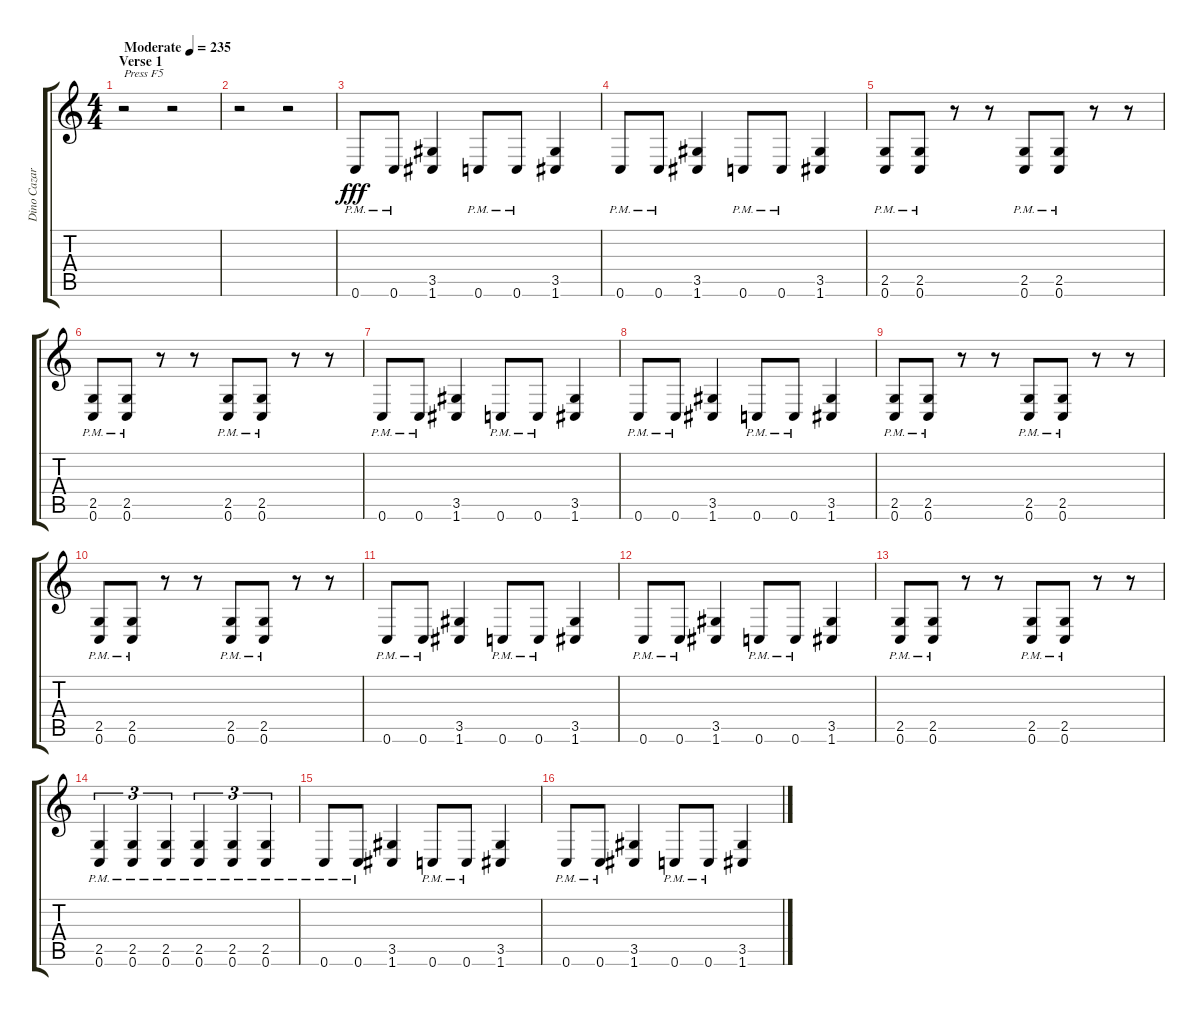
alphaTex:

\track ("Dino Cazares (Right)" "Dino Cazar") {instrument overdrivenguitar}
\staff {score tabs}
\tuning (C4 G3 Eb3 Bb2 F2 C2) {hide}
\ts (4 4)
\section ("" "Verse 1")
\tempo (235 "Moderate")
\clef g2
\ks c
r.2{txt "Press F5" dy fff instrument overdrivenguitar} r.2 |
r.2 r.2 |
0.6{pm}.8 0.6{pm}.8 (3.5 1.6).4 0.6{pm}.8 0.6{pm}.8 (3.5 1.6).4 |
0.6{pm}.8 0.6{pm}.8 (3.5 1.6).4 0.6{pm}.8 0.6{pm}.8 (3.5 1.6).4 |
(2.5{pm} 0.6{pm}).8 (2.5{pm} 0.6{pm}).8 r.8 r.8 (2.5{pm} 0.6{pm}).8 (2.5{pm} 0.6{pm}).8 r.8 r.8 |
(2.5{pm} 0.6{pm}).8 (2.5{pm} 0.6{pm}).8 r.8 r.8 (2.5{pm} 0.6{pm}).8 (2.5{pm} 0.6{pm}).8 r.8 r.8 |
0.6{pm}.8 0.6{pm}.8 (3.5 1.6).4 0.6{pm}.8 0.6{pm}.8 (3.5 1.6).4 |
0.6{pm}.8 0.6{pm}.8 (3.5 1.6).4 0.6{pm}.8 0.6{pm}.8 (3.5 1.6).4 |
(2.5{pm} 0.6{pm}).8 (2.5{pm} 0.6{pm}).8 r.8 r.8 (2.5{pm} 0.6{pm}).8 (2.5{pm} 0.6{pm}).8 r.8 r.8 |
(2.5{pm} 0.6{pm}).8 (2.5{pm} 0.6{pm}).8 r.8 r.8 (2.5{pm} 0.6{pm}).8 (2.5{pm} 0.6{pm}).8 r.8 r.8 |
0.6{pm}.8 0.6{pm}.8 (3.5 1.6).4 0.6{pm}.8 0.6{pm}.8 (3.5 1.6).4 |
0.6{pm}.8 0.6{pm}.8 (3.5 1.6).4 0.6{pm}.8 0.6{pm}.8 (3.5 1.6).4 |
(2.5{pm} 0.6{pm}).8 (2.5{pm} 0.6{pm}).8 r.8 r.8 (2.5{pm} 0.6{pm}).8 (2.5{pm} 0.6{pm}).8 r.8 r.8 |
(2.5{pm} 0.6{pm}).4{tu (3 2)} (2.5{pm} 0.6{pm}).4{tu (3 2)} (2.5{pm} 0.6{pm}).4{tu (3 2)} (2.5{pm} 0.6{pm}).4{tu (3 2)} (2.5{pm} 0.6{pm}).4{tu (3 2)} (2.5{pm} 0.6{pm}).4{tu (3 2)} |
0.6{pm}.8 0.6{pm}.8 (3.5 1.6).4 0.6{pm}.8 0.6{pm}.8 (3.5 1.6).4 |
0.6{pm}.8 0.6{pm}.8 (3.5 1.6).4 0.6{pm}.8 0.6{pm}.8 (3.5 1.6).4
